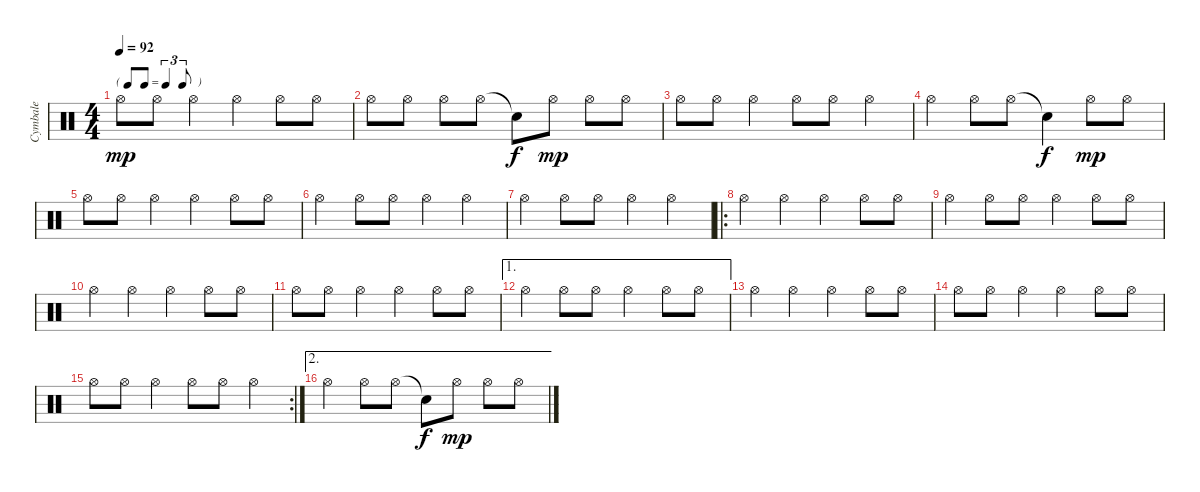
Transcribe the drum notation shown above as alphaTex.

\track ("Cymbale" "Cymbale") {instrument percussion}
\staff {score}
\articulation defaults
\ts (4 4)
\tf triplet8th
\tempo 92
\clef neutral
\ks c "Hi-Hat (open)".8{dy mp} "Hi-Hat (open)".8 "Hi-Hat (open)".4 "Hi-Hat (open)".4 "Hi-Hat (open)".8 "Hi-Hat (open)".8
|
"Hi-Hat (open)".8 "Hi-Hat (open)".8 "Hi-Hat (open)".8 "Hi-Hat (open)".8 "Snare (hit)"{t}.8{dy f} "Hi-Hat (open)".8{dy mp} "Hi-Hat (open)".8 "Hi-Hat (open)".8 |
"Hi-Hat (open)".8 "Hi-Hat (open)".8 "Hi-Hat (open)".4 "Hi-Hat (open)".8 "Hi-Hat (open)".8 "Hi-Hat (open)".4 |
"Hi-Hat (open)".4 "Hi-Hat (open)".8 "Hi-Hat (open)".8 "Snare (hit)"{t}.4{dy f} "Hi-Hat (open)".8{dy mp} "Hi-Hat (open)".8 |
"Hi-Hat (open)".8 "Hi-Hat (open)".8 "Hi-Hat (open)".4 "Hi-Hat (open)".4 "Hi-Hat (open)".8 "Hi-Hat (open)".8 |
"Hi-Hat (open)".4 "Hi-Hat (open)".8 "Hi-Hat (open)".8 "Hi-Hat (open)".4 "Hi-Hat (open)".4 |
"Hi-Hat (open)".4 "Hi-Hat (open)".8 "Hi-Hat (open)".8 "Hi-Hat (open)".4 "Hi-Hat (open)".4 |
\ro "Hi-Hat (open)".4 "Hi-Hat (open)".4 "Hi-Hat (open)".4 "Hi-Hat (open)".8 "Hi-Hat (open)".8
|
"Hi-Hat (open)".4 "Hi-Hat (open)".8 "Hi-Hat (open)".8 "Hi-Hat (open)".4 "Hi-Hat (open)".8 "Hi-Hat (open)".8 |
"Hi-Hat (open)".4 "Hi-Hat (open)".4 "Hi-Hat (open)".4 "Hi-Hat (open)".8 "Hi-Hat (open)".8 |
"Hi-Hat (open)".8 "Hi-Hat (open)".8 "Hi-Hat (open)".4 "Hi-Hat (open)".4 "Hi-Hat (open)".8 "Hi-Hat (open)".8 |
\ae 1 "Hi-Hat (open)".4 "Hi-Hat (open)".8 "Hi-Hat (open)".8 "Hi-Hat (open)".4 "Hi-Hat (open)".8 "Hi-Hat (open)".8
|
"Hi-Hat (open)".4 "Hi-Hat (open)".4 "Hi-Hat (open)".4 "Hi-Hat (open)".8 "Hi-Hat (open)".8 |
"Hi-Hat (open)".8 "Hi-Hat (open)".8 "Hi-Hat (open)".4 "Hi-Hat (open)".4 "Hi-Hat (open)".8 "Hi-Hat (open)".8 |
\rc 2 "Hi-Hat (open)".8 "Hi-Hat (open)".8 "Hi-Hat (open)".4 "Hi-Hat (open)".8 "Hi-Hat (open)".8 "Hi-Hat (open)".4
|
\ae 2 "Hi-Hat (open)".4 "Hi-Hat (open)".8 "Hi-Hat (open)".8 "Snare (hit)"{t}.8{dy f} "Hi-Hat (open)".8{dy mp} "Hi-Hat (open)".8 "Hi-Hat (open)".8
